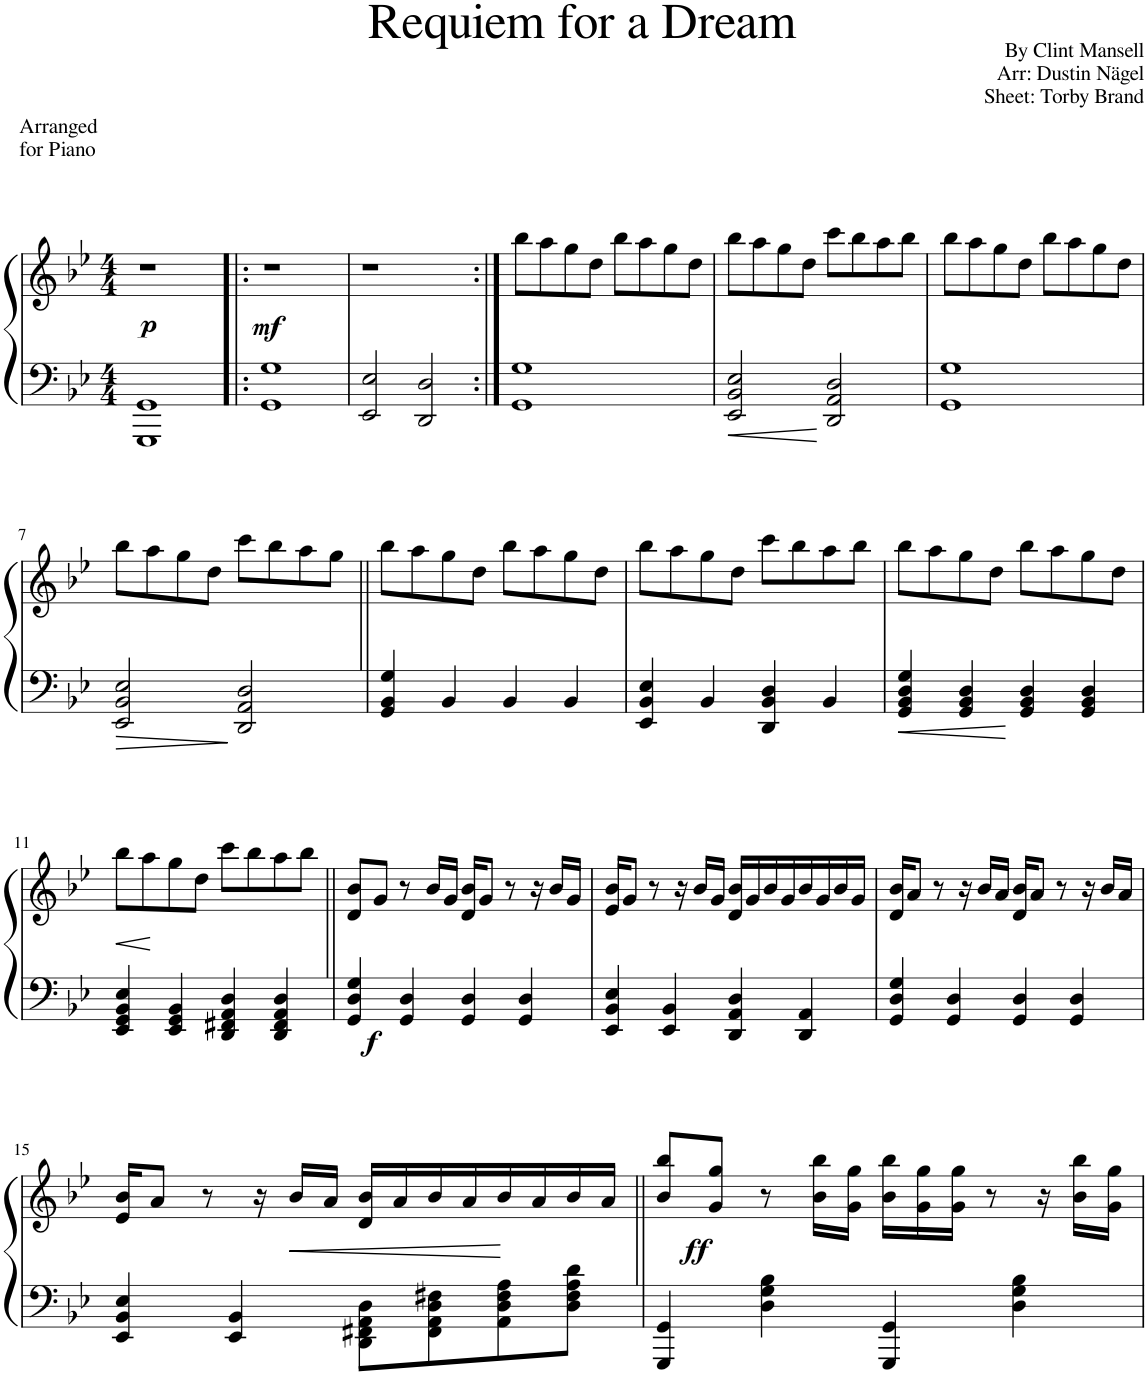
**kern	**kern	**dynam
*part1	*part1	*part1
*staff2	*staff1	*staff1/2
*I"Piano	*	*
*I'Pno.	*	*
*clefF4	*clefG2	*
*k[b-e-]	*k[b-e-]	*
*M4/4	*M4/4	*
=1	=1	=1
*^	*	*
!	!	!LO:TX:a:t=Arranged	!
!	!	!LO:TX:a:t=for Piano	!
!	!	!	!LO:DY:b
1GG	1GGG	1r	p
=2!|:	=2!|:	=2!|:	=2!|:
!	!	!	!LO:DY:b
1G	1GG	1r	mf
*v	*v	*	*
=3	=3	=3
2EE-/ 2E-/	1r	.
2DD/ 2D/	.	.
=4:|!	=4:|!	=4:|!
*^	*	*
1G	1GG	8bb-\L	.
.	.	8aa\	.
.	.	8gg\	.
.	.	8dd\J	.
.	.	8bb-\L	.
.	.	8aa\	.
.	.	8gg\	.
.	.	8dd\J	.
*v	*v	*	*
=5	=5	=5
2EE-/ 2BB-/ 2E-/	8bb-\L	.
.	8aa\	.
.	8gg\	.
.	8dd\J	.
2DD/ 2AA/ 2D/	8ccc\L	.
.	8bb-\	.
.	8aa\	.
.	8bb-\J	.
=6	=6	=6
*^	*	*
1G	1GG	8bb-\L	.
.	.	8aa\	.
.	.	8gg\	.
.	.	8dd\J	.
.	.	8bb-\L	.
.	.	8aa\	.
.	.	8gg\	.
.	.	8dd\J	.
*v	*v	*	*
!!LO:LB:g=z
=7	=7	=7
2EE-/ 2BB-/ 2E-/	8bb-\L	.
.	8aa\	.
.	8gg\	.
.	8dd\J	.
2DD/ 2AA/ 2D/	8ccc\L	.
.	8bb-\	.
.	8aa\	.
.	8gg\J	.
=8||	=8||	=8||
4GG/ 4BB-/ 4G/	8bb-\L	.
.	8aa\	.
4BB-/	8gg\	.
.	8dd\J	.
4BB-/	8bb-\L	.
.	8aa\	.
4BB-/	8gg\	.
.	8dd\J	.
=9	=9	=9
4EE-/ 4BB-/ 4E-/	8bb-\L	.
.	8aa\	.
4BB-/	8gg\	.
.	8dd\J	.
4DD/ 4BB-/ 4D/	8ccc\L	.
.	8bb-\	.
4BB-/	8aa\	.
.	8bb-\J	.
=10	=10	=10
4GG/ 4BB-/ 4D/ 4G/	8bb-\L	.
.	8aa\	.
4GG/ 4BB-/ 4D/	8gg\	.
.	8dd\J	.
4GG/ 4BB-/ 4D/	8bb-\L	.
.	8aa\	.
4GG/ 4BB-/ 4D/	8gg\	.
.	8dd\J	.
!!LO:LB:g=z
=11	=11	=11
!	!	!LO:HP:b
4EE-/ 4GG/ 4BB-/ 4E-/	8bb-\L	<
.	8aa\	.
4EE-/ 4GG/ 4BB-/	8gg\	.
.	8dd\J	.
4DD/ 4FF#X/ 4AA/ 4D/	8ccc\L	.
.	8bb-\	.
4DD/ 4FF#/ 4AA/ 4D/	8aa\	.
.	8bb-\J	[
=12||	=12||	=12||
!	!	!LO:DY:b=2
4GG/ 4D/ 4G/	8d/ 8b-/L	f
.	8g/J	.
4GG/ 4D/	8r	.
.	16b-/LL	.
.	16g/JJ	.
4GG/ 4D/	16d/ 16b-/KL	.
.	8g/J	.
.	8r	.
4GG/ 4D/	.	.
.	16r	.
.	16b-/LL	.
.	16g/JJ	.
=13	=13	=13
4EE-/ 4BB-/ 4E-/	16e-/ 16b-/KL	.
.	8g/J	.
.	8r	.
4EE-/ 4BB-/	.	.
.	16r	.
.	16b-/LL	.
.	16g/JJ	.
4DD/ 4AA/ 4D/	16d/ 16b-/LL	.
.	16g/	.
.	16b-/	.
.	16g/	.
4DD/ 4AA/	16b-/	.
.	16g/	.
.	16b-/	.
.	16g/JJ	.
=14	=14	=14
4GG/ 4D/ 4G/	16d/ 16b-/KL	.
.	8a/J	.
.	8r	.
4GG/ 4D/	.	.
.	16r	.
.	16b-/LL	.
.	16a/JJ	.
4GG/ 4D/	16d/ 16b-/KL	.
.	8a/J	.
.	8r	.
4GG/ 4D/	.	.
.	16r	.
.	16b-/LL	.
.	16a/JJ	.
!!LO:LB:g=z
=15	=15	=15
4EE-/ 4BB-/ 4E-/	16e-/ 16b-/KL	.
.	8a/J	.
.	8r	.
4EE-/ 4BB-/	.	.
.	16r	.
!	!	!LO:HP:b
.	16b-/LL	<
.	16a/JJ	.
8DD\ 8FF#X\ 8AA\ 8D\L	16d/ 16b-/LL	.
.	16a/	.
8FF#\ 8AA\ 8D\ 8F#X\	16b-/	.
.	16a/	.
8AA\ 8D\ 8F#\ 8A\	16b-/	.
.	16a/	.
8D\ 8F#\ 8A\ 8d\J	16b-/	.
.	16a/JJ	[
=16||	=16||	=16||
4GGG/ 4GG/	8b-/ 8bb-/L	.
!	!	!LO:DY:b
.	8g/ 8gg/J	ff
4D\ 4G\ 4B-\	8r	.
.	16b-\ 16bb-\LL	.
.	16g\ 16gg\JJ	.
4GGG/ 4GG/	16b-\ 16bb-\LL	.
.	16g\ 16gg\	.
.	16g\ 16gg\JJ	.
.	8r	.
4D\ 4G\ 4B-\	.	.
.	16r	.
.	16b-\ 16bb-\LL	.
.	16g\ 16gg\JJ	.
=	=	=
*-	*-	*-
